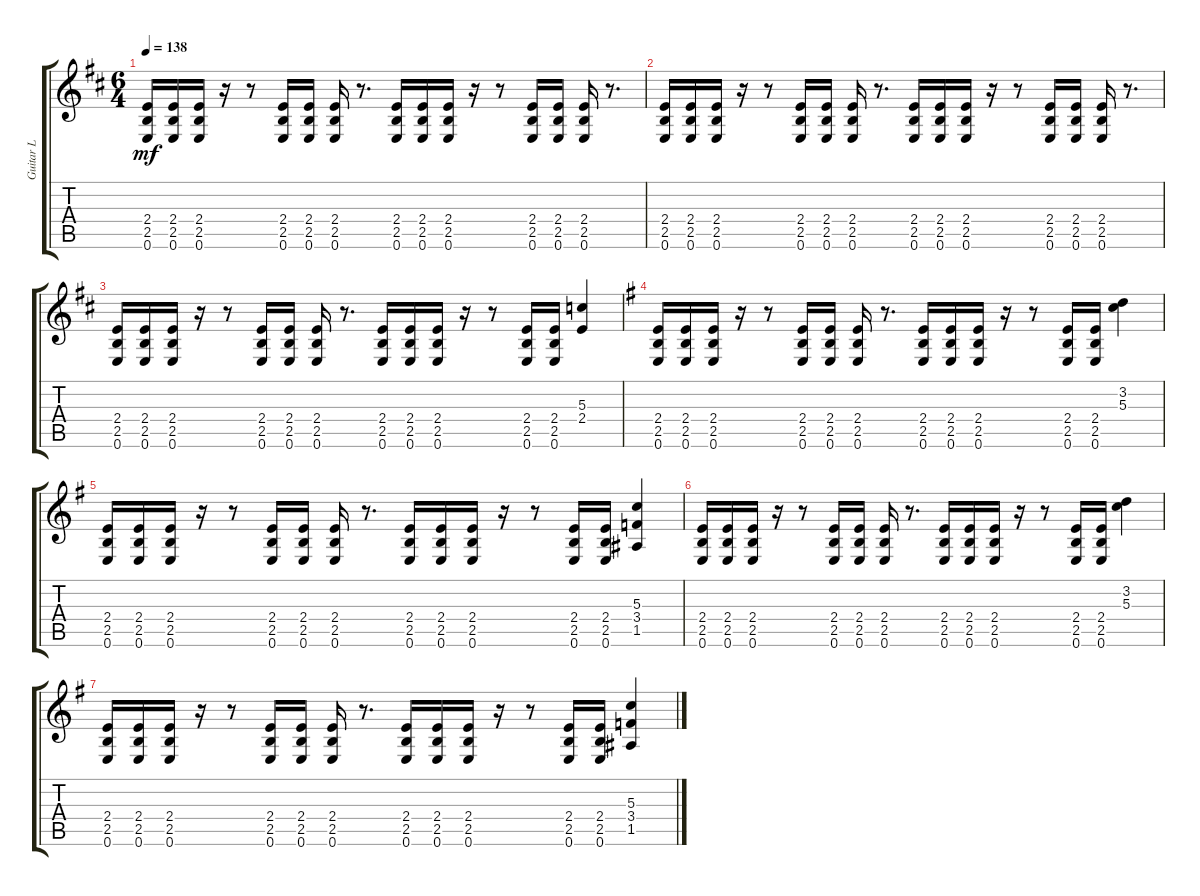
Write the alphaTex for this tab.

\track ("Guitar L" "Guitar L") {instrument distortionguitar}
\staff {score tabs}
\tuning (E4 B3 G3 D3 A2 E2) {hide}
\ts (6 4)
\tempo 138
\clef g2
\ks d
(2.4 2.5 0.6).16{dy mf} (2.4 2.5 0.6).16 (2.4 2.5 0.6).16 r.16 r.8 (2.4 2.5 0.6).16 (2.4 2.5 0.6).16 (2.4 2.5 0.6).16 r.8{d} (2.4 2.5 0.6).16 (2.4 2.5 0.6).16 (2.4 2.5 0.6).16 r.16 r.8 (2.4 2.5 0.6).16 (2.4 2.5 0.6).16 (2.4 2.5 0.6).16 r.8{d} |
(2.4 2.5 0.6).16 (2.4 2.5 0.6).16 (2.4 2.5 0.6).16 r.16 r.8 (2.4 2.5 0.6).16 (2.4 2.5 0.6).16 (2.4 2.5 0.6).16 r.8{d} (2.4 2.5 0.6).16 (2.4 2.5 0.6).16 (2.4 2.5 0.6).16 r.16 r.8 (2.4 2.5 0.6).16 (2.4 2.5 0.6).16 (2.4 2.5 0.6).16 r.8{d} |
(2.4 2.5 0.6).16 (2.4 2.5 0.6).16 (2.4 2.5 0.6).16 r.16 r.8 (2.4 2.5 0.6).16 (2.4 2.5 0.6).16 (2.4 2.5 0.6).16 r.8{d} (2.4 2.5 0.6).16 (2.4 2.5 0.6).16 (2.4 2.5 0.6).16 r.16 r.8 (2.4 2.5 0.6).16 (2.4 2.5 0.6).16 (5.3 2.4).4 |
\ks g
(2.4 2.5 0.6).16 (2.4 2.5 0.6).16 (2.4 2.5 0.6).16 r.16 r.8 (2.4 2.5 0.6).16 (2.4 2.5 0.6).16 (2.4 2.5 0.6).16 r.8{d} (2.4 2.5 0.6).16 (2.4 2.5 0.6).16 (2.4 2.5 0.6).16 r.16 r.8 (2.4 2.5 0.6).16 (2.4 2.5 0.6).16 (3.2 5.3).4 |
(2.4 2.5 0.6).16 (2.4 2.5 0.6).16 (2.4 2.5 0.6).16 r.16 r.8 (2.4 2.5 0.6).16 (2.4 2.5 0.6).16 (2.4 2.5 0.6).16 r.8{d} (2.4 2.5 0.6).16 (2.4 2.5 0.6).16 (2.4 2.5 0.6).16 r.16 r.8 (2.4 2.5 0.6).16 (2.4 2.5 0.6).16 (5.3 3.4 1.5).4 |
(2.4 2.5 0.6).16 (2.4 2.5 0.6).16 (2.4 2.5 0.6).16 r.16 r.8 (2.4 2.5 0.6).16 (2.4 2.5 0.6).16 (2.4 2.5 0.6).16 r.8{d} (2.4 2.5 0.6).16 (2.4 2.5 0.6).16 (2.4 2.5 0.6).16 r.16 r.8 (2.4 2.5 0.6).16 (2.4 2.5 0.6).16 (3.2 5.3).4 |
(2.4 2.5 0.6).16 (2.4 2.5 0.6).16 (2.4 2.5 0.6).16 r.16 r.8 (2.4 2.5 0.6).16 (2.4 2.5 0.6).16 (2.4 2.5 0.6).16 r.8{d} (2.4 2.5 0.6).16 (2.4 2.5 0.6).16 (2.4 2.5 0.6).16 r.16 r.8 (2.4 2.5 0.6).16 (2.4 2.5 0.6).16 (5.3 3.4 1.5).4
